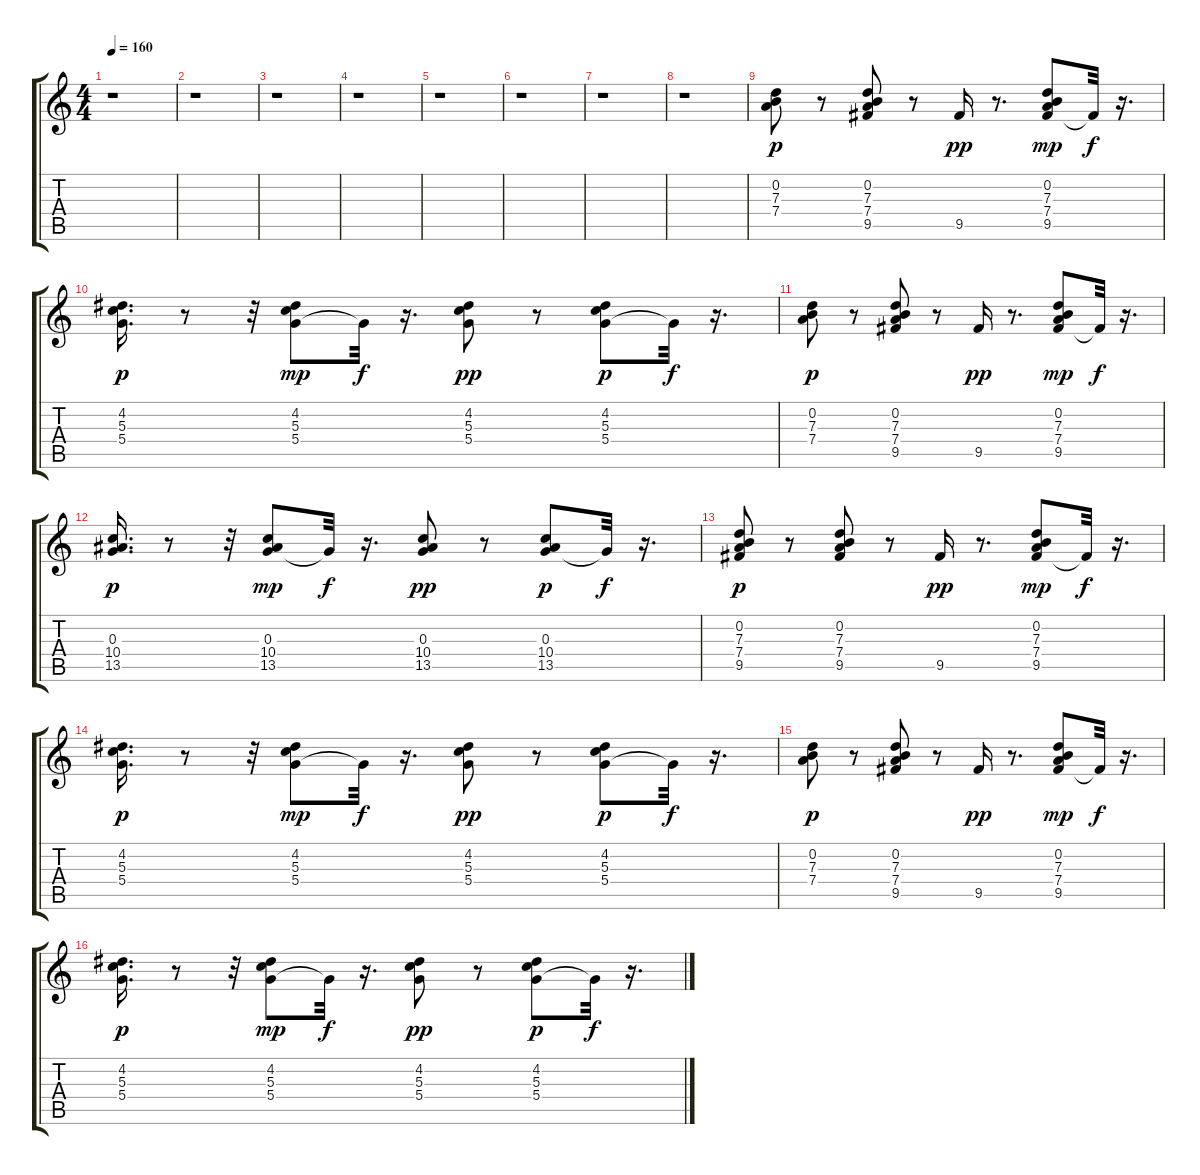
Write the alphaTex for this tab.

\track "" {instrument electricguitarjazz}
\staff {score tabs}
\tuning (E4 B3 G3 D3 A2 E2) {hide}
\ts (4 4)
\tempo 160
\clef g2
\ks c
r.1{dy p} |
r.1 |
r.1 |
r.1 |
r.1 |
r.1 |
r.1 |
r.1 |
(0.2 7.3 7.4).8 r.8 (0.2 7.3 7.4 9.5).8 r.8 9.5.16{dy pp} r.8{d} (0.2 7.3 7.4 9.5).8{dy mp} 9.5{t}.32{dy f} r.16{d} |
(4.2 5.3 5.4).16{d dy p} r.8 r.32 (4.2 5.3 5.4).8{dy mp} 5.4{t}.32{dy f} r.16{d} (4.2 5.3 5.4).8{dy pp} r.8 (4.2 5.3 5.4).8{dy p} 5.4{t}.32{dy f} r.16{d} |
(0.2 7.3 7.4).8{dy p} r.8 (0.2 7.3 7.4 9.5).8 r.8 9.5.16{dy pp} r.8{d} (0.2 7.3 7.4 9.5).8{dy mp} 9.5{t}.32{dy f} r.16{d} |
(0.3 10.4 13.5).16{d dy p} r.8 r.32 (0.3 10.4 13.5).8{dy mp} 0.3{t}.32{dy f} r.16{d} (0.3 10.4 13.5).8{dy pp} r.8 (0.3 10.4 13.5).8{dy p} 0.3{t}.32{dy f} r.16{d} |
(0.2 7.3 7.4 9.5).8{dy p} r.8 (0.2 7.3 7.4 9.5).8 r.8 9.5.16{dy pp} r.8{d} (0.2 7.3 7.4 9.5).8{dy mp} 9.5{t}.32{dy f} r.16{d} |
(4.2 5.3 5.4).16{d dy p} r.8 r.32 (4.2 5.3 5.4).8{dy mp} 5.4{t}.32{dy f} r.16{d} (4.2 5.3 5.4).8{dy pp} r.8 (4.2 5.3 5.4).8{dy p} 5.4{t}.32{dy f} r.16{d} |
(0.2 7.3 7.4).8{dy p} r.8 (0.2 7.3 7.4 9.5).8 r.8 9.5.16{dy pp} r.8{d} (0.2 7.3 7.4 9.5).8{dy mp} 9.5{t}.32{dy f} r.16{d} |
(4.2 5.3 5.4).16{d dy p} r.8 r.32 (4.2 5.3 5.4).8{dy mp} 5.4{t}.32{dy f} r.16{d} (4.2 5.3 5.4).8{dy pp} r.8 (4.2 5.3 5.4).8{dy p} 5.4{t}.32{dy f} r.16{d}
